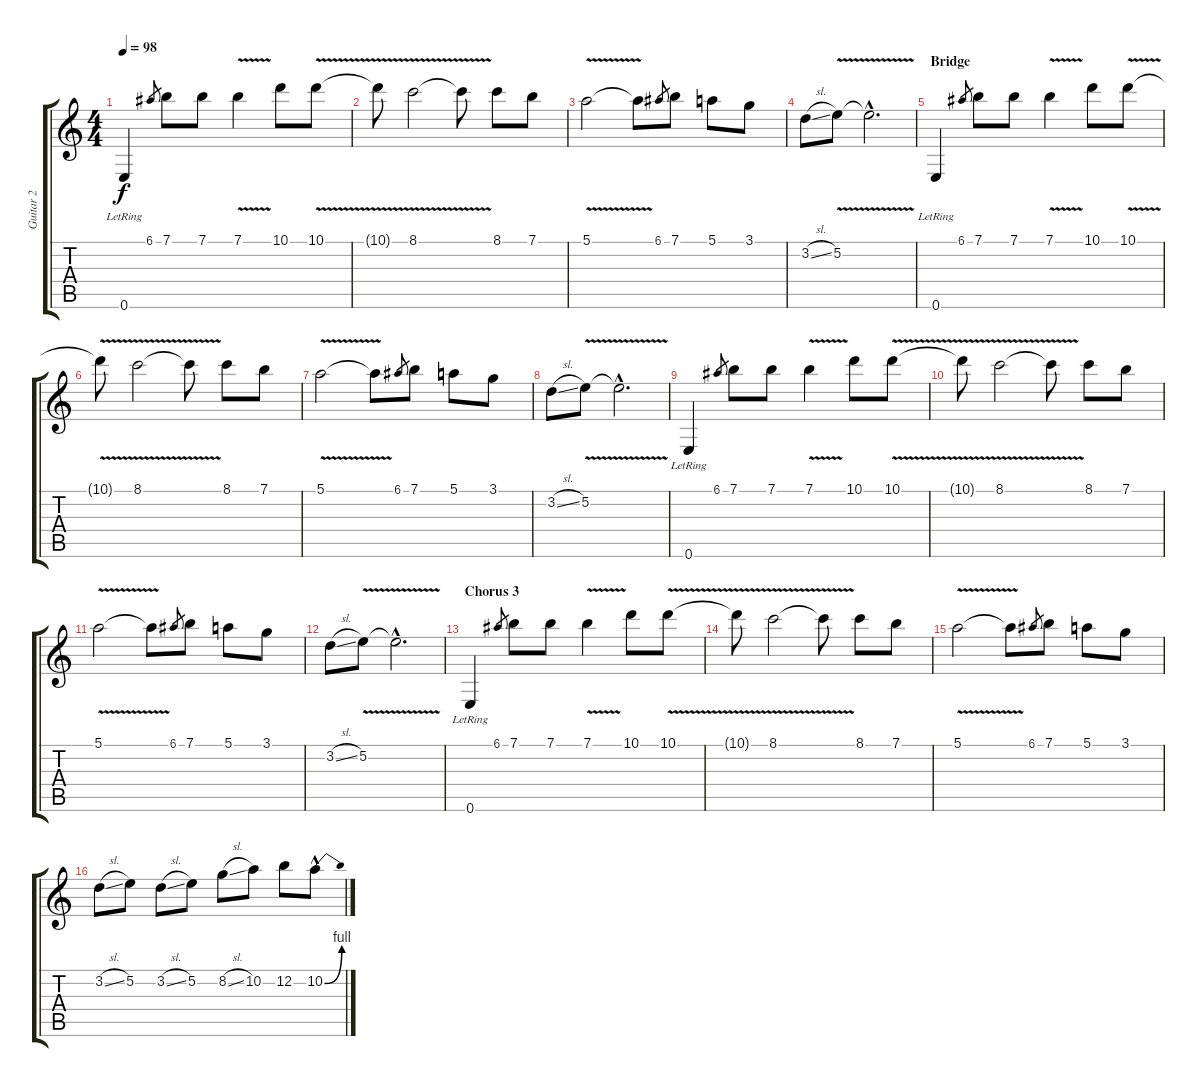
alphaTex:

\track ("Guitar 2" "Guitar 2") {instrument acousticguitarnylon}
\staff {score tabs}
\tuning (E4 B3 G3 D3 A2 E2) {hide}
\ts (4 4)
\tempo 98
\clef g2
\ks c
0.6{lr}.4{dy f} 6.1.8{gr} 7.1.8 7.1.8 7.1{v}.4 10.1.8 10.1{v}.8 |
10.1{t}.8 8.1{v}.2 8.1{t}.8 8.1.8 7.1.8 |
5.1{v}.2 5.1{t}.8 6.1.8{gr} 7.1.8 5.1.8 3.1.8 |
3.2{sl}.8 5.2{v}.8 5.2{hac t}.2{d} |
\section ("" "Bridge")
0.6{lr}.4 6.1.8{gr} 7.1.8 7.1.8 7.1{v}.4 10.1.8 10.1{v}.8 |
10.1{t}.8 8.1{v}.2 8.1{t}.8 8.1.8 7.1.8 |
5.1{v}.2 5.1{t}.8 6.1.8{gr} 7.1.8 5.1.8 3.1.8 |
3.2{sl}.8 5.2{v}.8 5.2{hac t}.2{d} |
0.6{lr}.4 6.1.8{gr} 7.1.8 7.1.8 7.1{v}.4 10.1.8 10.1{v}.8 |
10.1{t}.8 8.1{v}.2 8.1{t}.8 8.1.8 7.1.8 |
5.1{v}.2 5.1{t}.8 6.1.8{gr} 7.1.8 5.1.8 3.1.8 |
3.2{sl}.8 5.2{v}.8 5.2{hac t}.2{d} |
\section ("" "Chorus 3")
0.6{lr}.4{instrument acousticguitarnylon} 6.1.8{gr} 7.1.8 7.1.8 7.1{v}.4 10.1.8 10.1{v}.8 |
10.1{t}.8 8.1{v}.2 8.1{t}.8 8.1.8 7.1.8 |
5.1{v}.2 5.1{t}.8 6.1.8{gr} 7.1.8 5.1.8 3.1.8 |
3.2{sl}.8 5.2.8 3.2{sl}.8 5.2.8 8.2{sl}.8 10.2.8 12.2.8 10.2{be (bend 0 0 60 4) hac}.8
